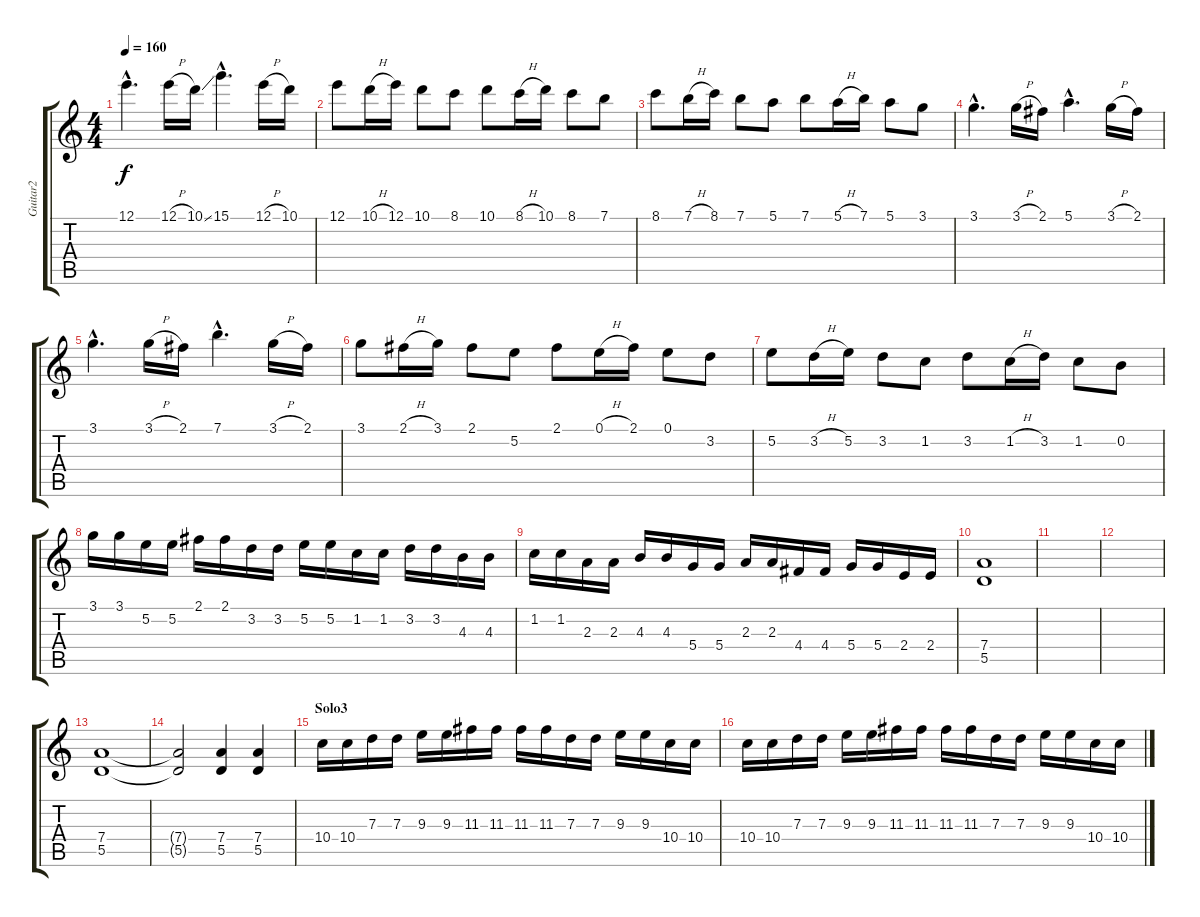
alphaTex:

\track ("Guitar2" "Guitar2") {instrument distortionguitar}
\staff {score tabs}
\tuning (E4 B3 G3 D3 A2 E2) {hide}
\ts (4 4)
\tempo 160
\clef g2
\ks c
12.1{hac}.4{d dy f} 12.1{h}.16 10.1{ss}.16 15.1{hac}.4{d} 12.1{h}.16 10.1.16 |
12.1.8 10.1{h}.16 12.1.16 10.1.8 8.1.8 10.1.8 8.1{h}.16 10.1.16 8.1.8 7.1.8 |
8.1.8 7.1{h}.16 8.1.16 7.1.8 5.1.8 7.1.8 5.1{h}.16 7.1.16 5.1.8 3.1.8 |
3.1{hac}.4{d} 3.1{h}.16 2.1.16 5.1{hac}.4{d} 3.1{h}.16 2.1.16 |
3.1{hac}.4{d} 3.1{h}.16 2.1.16 7.1{hac}.4{d} 3.1{h}.16 2.1.16 |
3.1.8 2.1{h}.16 3.1.16 2.1.8 5.2.8 2.1.8 0.1{h}.16 2.1.16 0.1.8 3.2.8 |
5.2.8 3.2{h}.16 5.2.16 3.2.8 1.2.8 3.2.8 1.2{h}.16 3.2.16 1.2.8 0.2.8 |
3.1.16 3.1.16 5.2.16 5.2.16 2.1.16 2.1.16 3.2.16 3.2.16 5.2.16 5.2.16 1.2.16 1.2.16 3.2.16 3.2.16 4.3.16 4.3.16 |
1.2.16 1.2.16 2.3.16 2.3.16 4.3.16 4.3.16 5.4.16 5.4.16 2.3.16 2.3.16 4.4.16 4.4.16 5.4.16 5.4.16 2.4.16 2.4.16 |
(7.4 5.5).1 |
|
|
(7.4 5.5).1 |
(7.4{t} 5.5{t}).2 (7.4 5.5).4 (7.4 5.5).4 |
\section ("" "Solo3")
10.4.16 10.4.16 7.3.16 7.3.16 9.3.16 9.3.16 11.3.16 11.3.16 11.3.16 11.3.16 7.3.16 7.3.16 9.3.16 9.3.16 10.4.16 10.4.16 |
10.4.16 10.4.16 7.3.16 7.3.16 9.3.16 9.3.16 11.3.16 11.3.16 11.3.16 11.3.16 7.3.16 7.3.16 9.3.16 9.3.16 10.4.16 10.4.16
